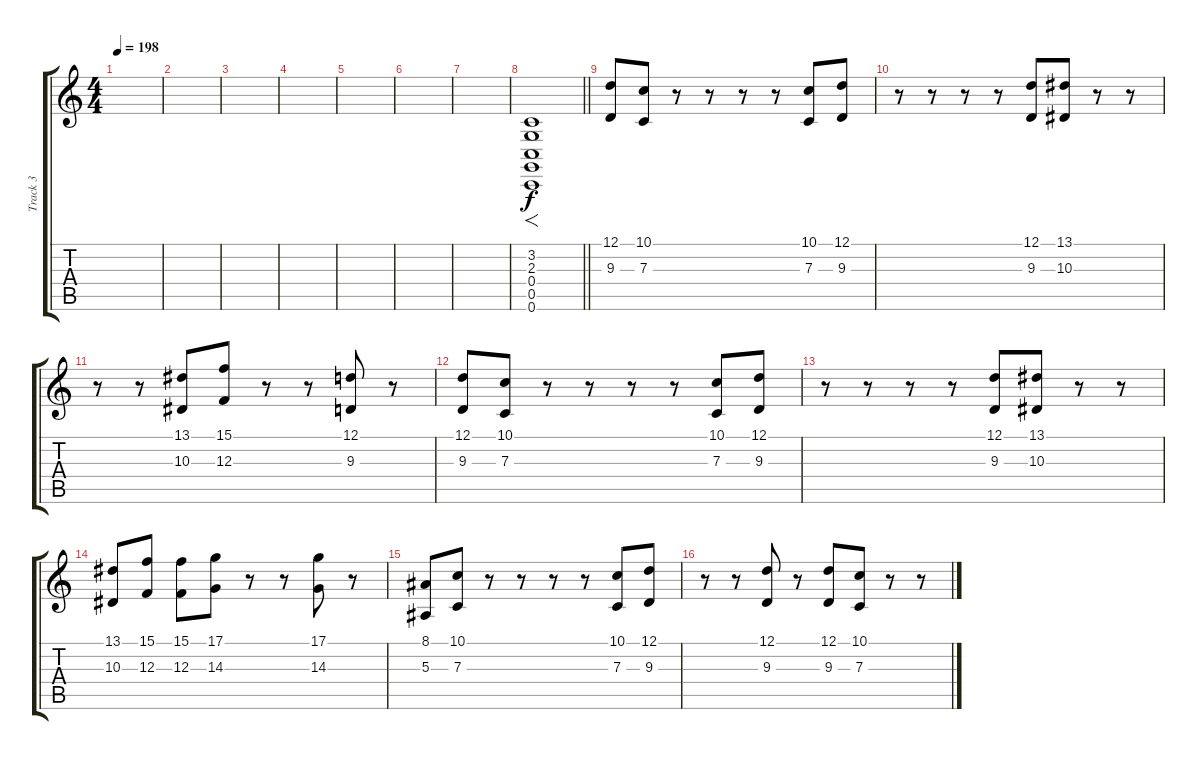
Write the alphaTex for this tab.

\track ("Track 3" "Track 3") {instrument stringensemble1}
\staff {score tabs}
\tuning (D4 A3 F3 C3 G2 C2) {hide}
\ts (4 4)
\tempo 198
\clef g2
\ks c
|
|
|
|
|
|
|
\barLineRight lightlight
(3.2 2.3 0.4 0.5 0.6).1{f volume 12 instrument stringensemble1} |
(12.1 9.3).8 (10.1 7.3).8 r.8 r.8 r.8 r.8 (10.1 7.3).8 (12.1 9.3).8 |
r.8 r.8 r.8 r.8 (12.1 9.3).8 (13.1 10.3).8 r.8 r.8 |
r.8 r.8 (13.1 10.3).8 (15.1 12.3).8 r.8 r.8 (12.1 9.3).8 r.8 |
(12.1 9.3).8 (10.1 7.3).8 r.8 r.8 r.8 r.8 (10.1 7.3).8 (12.1 9.3).8 |
r.8 r.8 r.8 r.8 (12.1 9.3).8 (13.1 10.3).8 r.8 r.8 |
(13.1 10.3).8 (15.1 12.3).8 (15.1 12.3).8 (17.1 14.3).8 r.8 r.8 (17.1 14.3).8 r.8 |
(8.1 5.3).8 (10.1 7.3).8 r.8 r.8 r.8 r.8 (10.1 7.3).8 (12.1 9.3).8 |
r.8 r.8 (12.1 9.3).8 r.8 (12.1 9.3).8 (10.1 7.3).8 r.8 r.8
